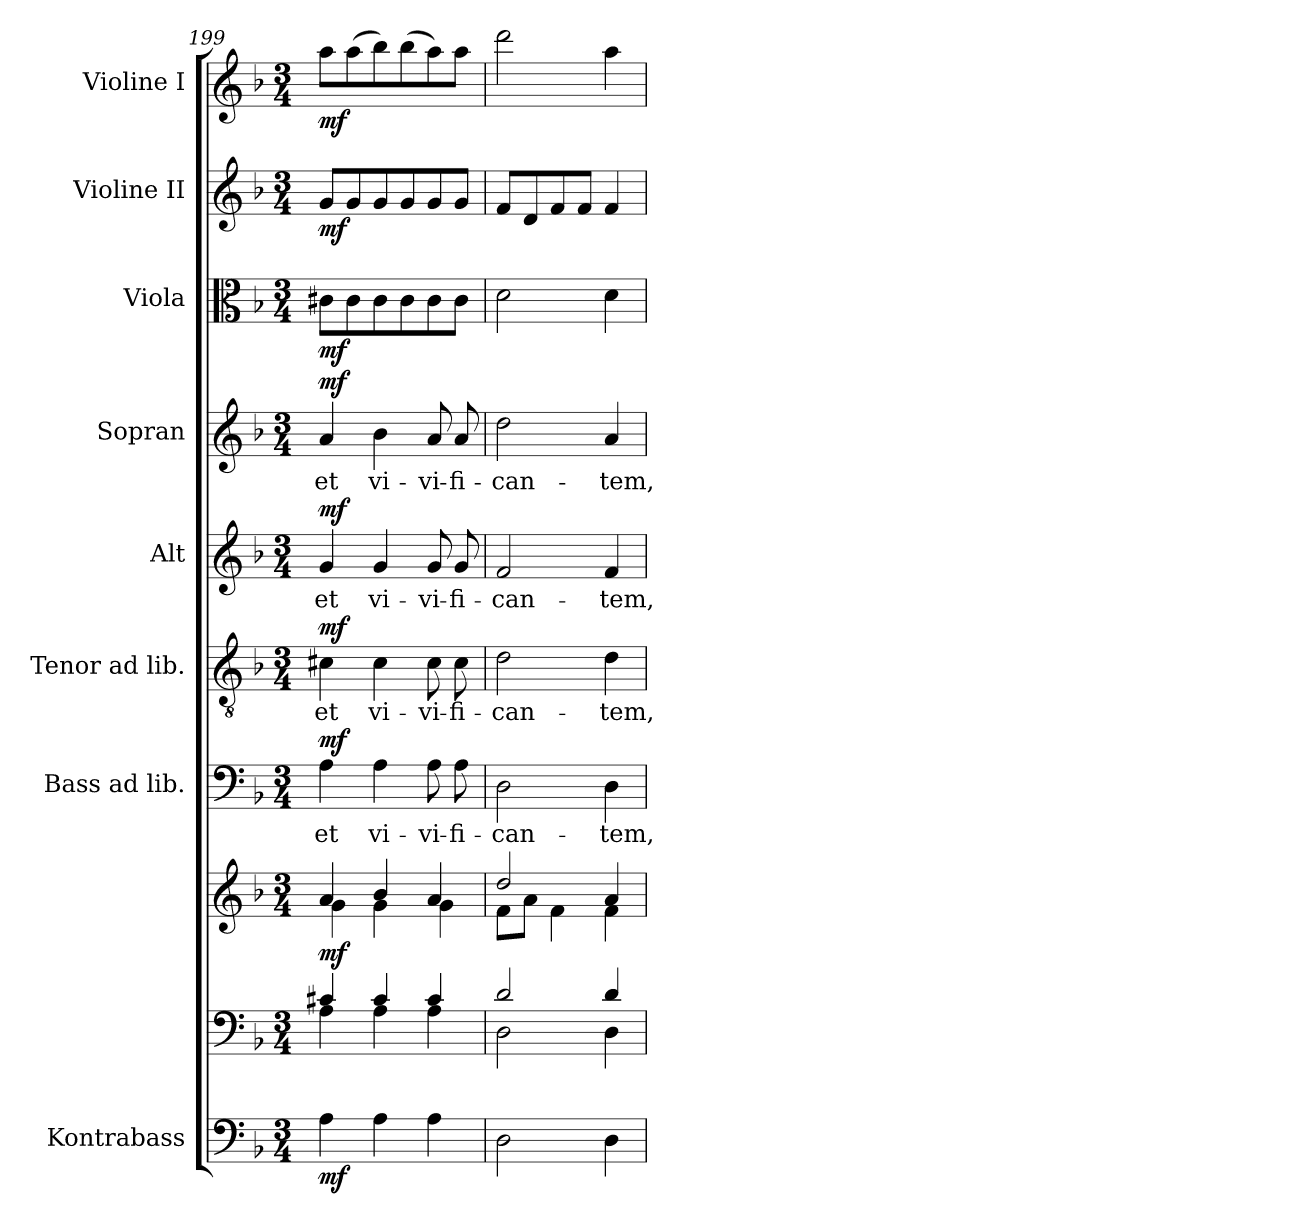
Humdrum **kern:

**kern	**dynam	**kern	**kern	**dynam	**kern	**text	**dynam	**kern	**text	**dynam	**kern	**text	**dynam	**kern	**text	**dynam	**kern	**dynam	**kern	**dynam	**kern	**dynam
*part9	*part9	*part8	*part8	*part8	*part7	*part7	*part7	*part6	*part6	*part6	*part5	*part5	*part5	*part4	*part4	*part4	*part3	*part3	*part2	*part2	*part1	*part1
*staff10	*staff10	*staff9	*staff8	*staff8/9	*staff7	*staff7	*staff7	*staff6	*staff6	*staff6	*staff5	*staff5	*staff5	*staff4	*staff4	*staff4	*staff3	*staff3	*staff2	*staff2	*staff1	*staff1
*I"Kontrabass	*	*	*	*	*I"Bass ad lib.	*	*	*I"Tenor ad lib.	*	*	*I"Alt	*	*	*I"Sopran	*	*	*I"Viola	*	*I"Violine II	*	*I"Violine I	*
*I'Kb.	*	*	*	*	*I'B.	*	*	*I'T.	*	*	*I'A.	*	*	*I'S.	*	*	*I'Vla.	*	*I'Vl. II	*	*I'Vl. I	*
*clefF4	*	*clefF4	*clefG2	*	*clefF4	*	*	*clefGv2	*	*	*clefG2	*	*	*clefG2	*	*	*clefC3	*	*clefG2	*	*clefG2	*
*ITrd7c12	*	*	*	*	*	*	*	*	*	*	*	*	*	*	*	*	*	*	*	*	*	*
*k[b-]	*	*k[b-]	*k[b-]	*	*k[b-]	*	*	*k[b-]	*	*	*k[b-]	*	*	*k[b-]	*	*	*k[b-]	*	*k[b-]	*	*k[b-]	*
*F:	*	*F:	*F:	*	*F:	*	*	*F:	*	*	*F:	*	*	*F:	*	*	*F:	*	*F:	*	*F:	*
*M3/4	*	*M3/4	*M3/4	*	*M3/4	*	*	*M3/4	*	*	*M3/4	*	*	*M3/4	*	*	*M3/4	*	*M3/4	*	*M3/4	*
=199	=199	=199	=199	=199	=199	=199	=199	=199	=199	=199	=199	=199	=199	=199	=199	=199	=199	=199	=199	=199	=199	=199
*	*	*^	*^	*	*	*	*	*	*	*	*	*	*	*	*	*	*	*	*	*	*	*
!	!LO:DY:b	!	!	!	!	!LO:DY:b	!	!LO:LY:b	!LO:DY:a	!	!LO:LY:b	!LO:DY:a	!	!LO:LY:b	!LO:DY:a	!	!LO:LY:b	!LO:DY:a	!	!LO:DY:b	!	!LO:DY:b	!	!LO:DY:b
4AA\	mf	4c#X/	4A\	4a/	4g\	mf	4A\	et	mf	4c#X\	et	mf	4g/	et	mf	4a/	et	mf	8c#X\L	mf	8g/L	mf	8aa\L	mf
.	.	.	.	.	.	.	.	.	.	.	.	.	.	.	.	.	.	.	8c#\	.	8g/	.	(>8aa\	.
!	!	!	!	!	!	!	!	!LO:LY:b	!	!	!LO:LY:b	!	!	!LO:LY:b	!	!	!LO:LY:b	!	!	!	!	!	!	!
4AA\	.	4c#/	4A\	4b-/	4g\	.	4A\	vi-	.	4c#\	vi-	.	4g/	vi-	.	4b-\	vi-	.	8c#\	.	8g/	.	8bb-\)	.
.	.	.	.	.	.	.	.	.	.	.	.	.	.	.	.	.	.	.	8c#\	.	8g/	.	(>8bb-\	.
!	!	!	!	!	!	!	!	!LO:LY:b	!	!	!LO:LY:b	!	!	!LO:LY:b	!	!	!LO:LY:b	!	!	!	!	!	!	!
4AA\	.	4c#/	4A\	4a/	4g\	.	8A\	-vi-	.	8c#\	-vi-	.	8g/	-vi-	.	8a/	-vi-	.	8c#\	.	8g/	.	8aa\)	.
!	!	!	!	!	!	!	!	!LO:LY:b	!	!	!LO:LY:b	!	!	!LO:LY:b	!	!	!LO:LY:b	!	!	!	!	!	!	!
.	.	.	.	.	.	.	8A\	-fi-	.	8c#\	-fi-	.	8g/	-fi-	.	8a/	-fi-	.	8c#\J	.	8g/J	.	8aa\J	.
!!LO:PB:g=z
=200	=200	=200	=200	=200	=200	=200	=200	=200	=200	=200	=200	=200	=200	=200	=200	=200	=200	=200	=200	=200	=200	=200	=200	=200
!	!	!	!	!	!	!	!	!LO:LY:b	!	!	!LO:LY:b	!	!	!LO:LY:b	!	!	!LO:LY:b	!	!	!	!	!	!	!
2DD\	.	2d/	2D\	2dd/	8f\L	.	2D\	-can-	.	2d\	-can-	.	2f/	-can-	.	2dd\	-can-	.	2d\	.	8f/L	.	2ddd\	.
.	.	.	.	.	8a\J	.	.	.	.	.	.	.	.	.	.	.	.	.	.	.	8d/	.	.	.
.	.	.	.	.	4f\	.	.	.	.	.	.	.	.	.	.	.	.	.	.	.	8f/	.	.	.
.	.	.	.	.	.	.	.	.	.	.	.	.	.	.	.	.	.	.	.	.	8f/J	.	.	.
!	!	!	!	!	!	!	!	!LO:LY:b	!	!	!LO:LY:b	!	!	!LO:LY:b	!	!	!LO:LY:b	!	!	!	!	!	!	!
4DD\	.	4d/	4D\	4a/	4f\	.	4D\	-tem,	.	4d\	-tem,	.	4f/	-tem,	.	4a/	-tem,	.	4d\	.	4f/	.	4aa\	.
*	*	*v	*v	*	*	*	*	*	*	*	*	*	*	*	*	*	*	*	*	*	*	*	*	*
*	*	*	*v	*v	*	*	*	*	*	*	*	*	*	*	*	*	*	*	*	*	*	*	*
=	=	=	=	=	=	=	=	=	=	=	=	=	=	=	=	=	=	=	=	=	=	=
*-	*-	*-	*-	*-	*-	*-	*-	*-	*-	*-	*-	*-	*-	*-	*-	*-	*-	*-	*-	*-	*-	*-
